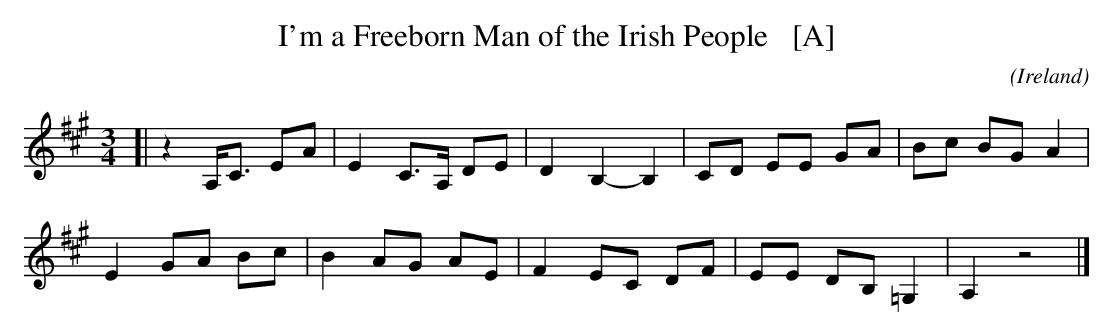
X:1
T: I'm a Freeborn Man of the Irish People   [A]
C:
O: Ireland
M: 3/4
L: 1/8
K: A
[| z2 A,<C EA | E2 C>A, DE | D2 B,2- B,2 | CD EE GA | Bc BG A2 |
E2 GA Bc | B2 AG AE | F2 EC DF | EE DB, =G,2 | A,2 z4 |]
